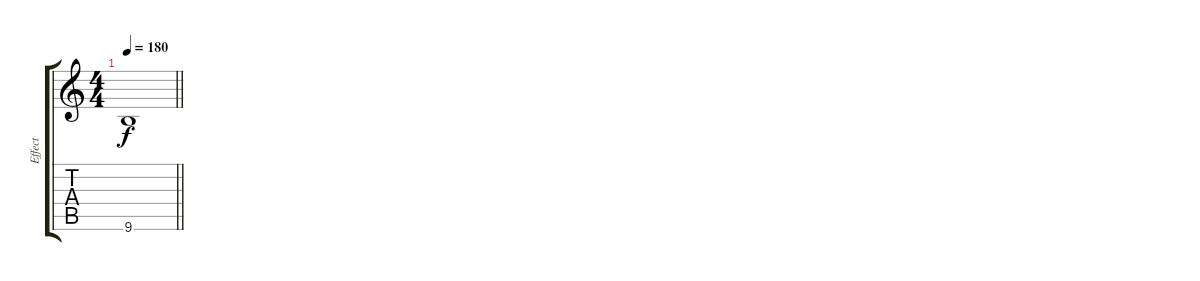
\track ("Effect" "Effect") {instrument distortionguitar}
\staff {score tabs}
\tuning (E4 B3 G3 D3 A2 D2) {hide}
\ts (4 4)
\tempo 180
\clef g2
\barLineRight lightlight
\ks c
9.6.1{dy f}
